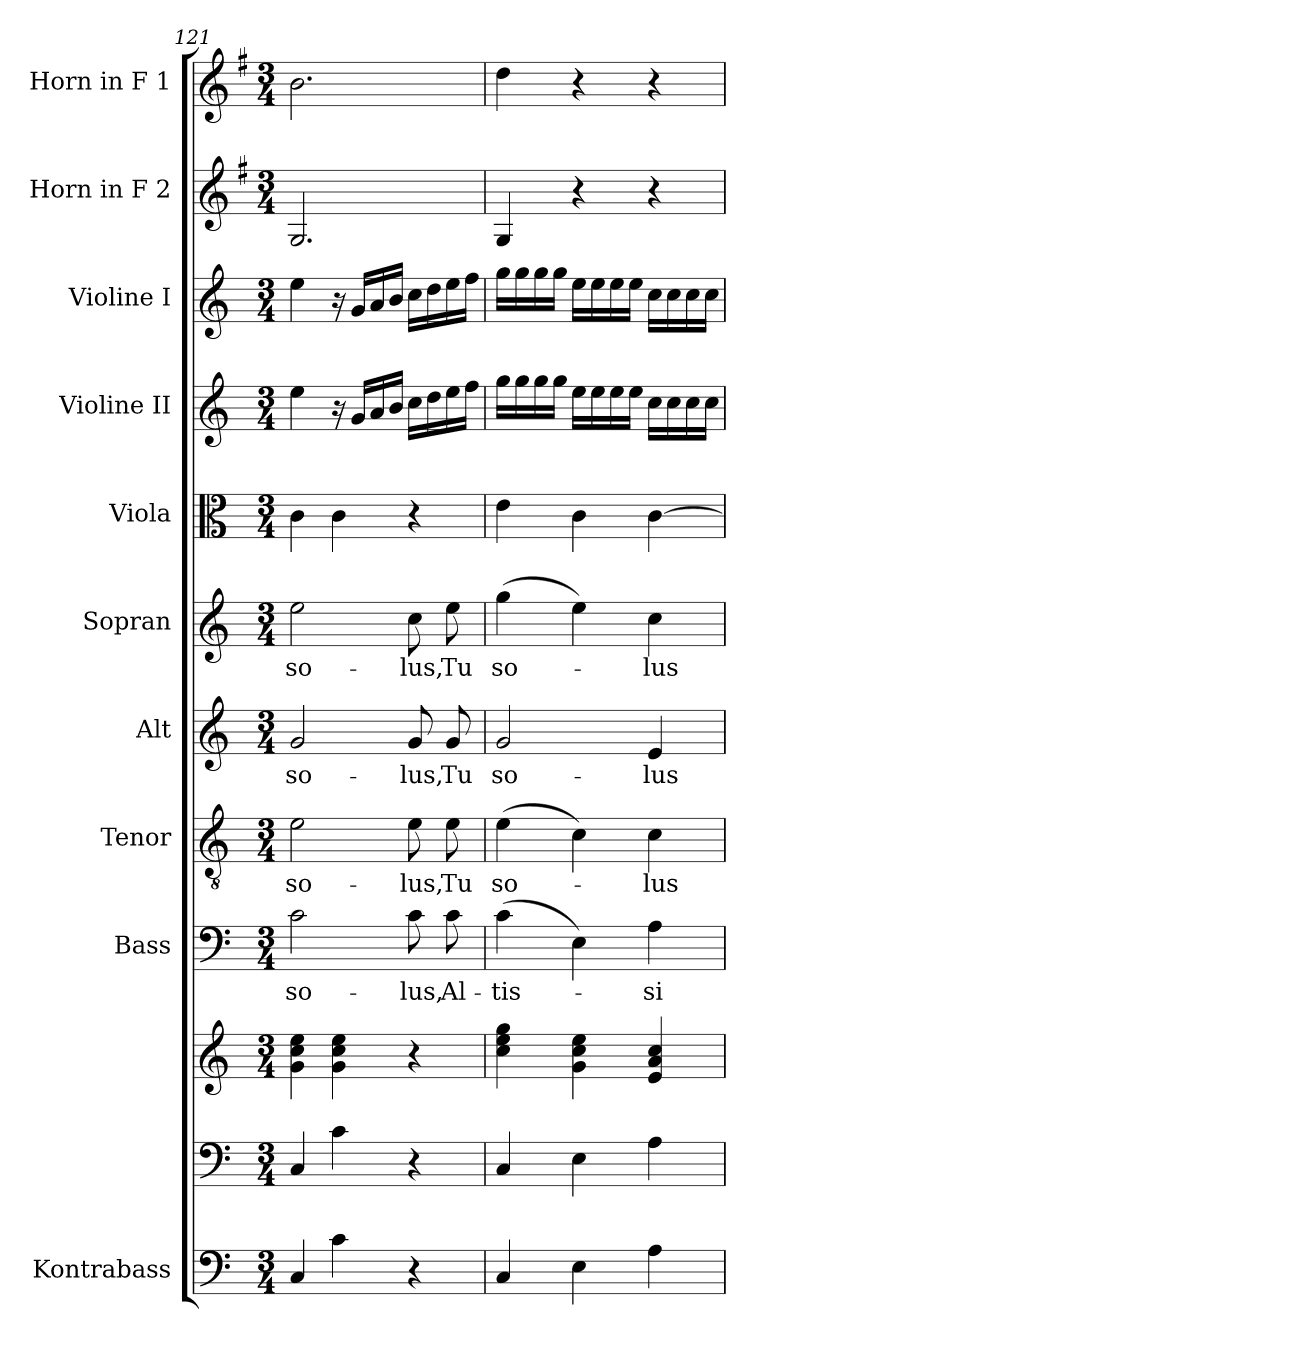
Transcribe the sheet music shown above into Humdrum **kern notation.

**kern	**kern	**kern	**kern	**text	**kern	**text	**kern	**text	**kern	**text	**kern	**kern	**kern	**kern	**kern
*part11	*part10	*part10	*part9	*part9	*part8	*part8	*part7	*part7	*part6	*part6	*part5	*part4	*part3	*part2	*part1
*staff12	*staff11	*staff10	*staff9	*staff9	*staff8	*staff8	*staff7	*staff7	*staff6	*staff6	*staff5	*staff4	*staff3	*staff2	*staff1
*I"Kontrabass	*	*	*I"Bass	*	*I"Tenor	*	*I"Alt	*	*I"Sopran	*	*I"Viola	*I"Violine II	*I"Violine I	*I"Horn in F 2	*I"Horn in F 1
*I'Kb.	*	*	*I'B	*	*I'T	*	*I'A	*	*I'S	*	*I'Vla.	*I'Vl. II	*I'Vl. I	*I'Hrn. 2	*I'Hrn. 1
*clefF4	*clefF4	*clefG2	*clefF4	*	*clefGv2	*	*clefG2	*	*clefG2	*	*clefC3	*clefG2	*clefG2	*clefG2	*clefG2
*ITrd7c12	*	*	*	*	*	*	*	*	*	*	*	*	*	*ITrd4c7	*ITrd4c7
*k[]	*k[]	*k[]	*k[]	*	*k[]	*	*k[]	*	*k[]	*	*k[]	*k[]	*k[]	*k[]	*k[]
*C:	*C:	*C:	*C:	*	*C:	*	*C:	*	*C:	*	*C:	*C:	*C:	*C:	*C:
*M3/4	*M3/4	*M3/4	*M3/4	*	*M3/4	*	*M3/4	*	*M3/4	*	*M3/4	*M3/4	*M3/4	*M3/4	*M3/4
=121	=121	=121	=121	=121	=121	=121	=121	=121	=121	=121	=121	=121	=121	=121	=121
!	!	!	!	!LO:LY:b	!	!LO:LY:b	!	!LO:LY:b	!	!LO:LY:b	!	!	!	!	!
4CC/	4C/	4g\ 4cc\ 4ee\	2c\	so-	2e\	so-	2g/	so-	2ee\	so-	4c\	4ee\	4ee\	2.C/	2.e\
4C\	4c\	4g\ 4cc\ 4ee\	.	.	.	.	.	.	.	.	4c\	16r	16r	.	.
.	.	.	.	.	.	.	.	.	.	.	.	16g/LL	16g/LL	.	.
.	.	.	.	.	.	.	.	.	.	.	.	16a/	16a/	.	.
.	.	.	.	.	.	.	.	.	.	.	.	16b/JJ	16b/JJ	.	.
!	!	!	!	!LO:LY:b	!	!LO:LY:b	!	!LO:LY:b	!	!LO:LY:b	!	!	!	!	!
4r	4r	4r	8c\	-lus,	8e\	-lus,	8g/	-lus,	8cc\	-lus,	4r	16cc\LL	16cc\LL	.	.
.	.	.	.	.	.	.	.	.	.	.	.	16dd\	16dd\	.	.
!	!	!	!	!LO:LY:b	!	!LO:LY:b	!	!LO:LY:b	!	!LO:LY:b	!	!	!	!	!
.	.	.	8c\	Al-	8e\	Tu	8g/	Tu	8ee\	Tu	.	16ee\	16ee\	.	.
.	.	.	.	.	.	.	.	.	.	.	.	16ff\JJ	16ff\JJ	.	.
!!LO:PB:g=z
=122	=122	=122	=122	=122	=122	=122	=122	=122	=122	=122	=122	=122	=122	=122	=122
!	!	!	!	!LO:LY:b	!	!LO:LY:b	!	!LO:LY:b	!	!LO:LY:b	!	!	!	!	!
4CC/	4C/	4cc\ 4ee\ 4gg\	(>4c\	-tis-	(>4e\	so-	2g/	so-	(>4gg\	so-	4e\	16gg\LL	16gg\LL	4C/	4g\
.	.	.	.	.	.	.	.	.	.	.	.	16gg\	16gg\	.	.
.	.	.	.	.	.	.	.	.	.	.	.	16gg\	16gg\	.	.
.	.	.	.	.	.	.	.	.	.	.	.	16gg\JJ	16gg\JJ	.	.
4EE\	4E\	4g\ 4cc\ 4ee\	4E\)	.	4c\)	.	.	.	4ee\)	.	4c\	16ee\LL	16ee\LL	4r	4r
.	.	.	.	.	.	.	.	.	.	.	.	16ee\	16ee\	.	.
.	.	.	.	.	.	.	.	.	.	.	.	16ee\	16ee\	.	.
.	.	.	.	.	.	.	.	.	.	.	.	16ee\JJ	16ee\JJ	.	.
!	!	!	!	!LO:LY:b	!	!LO:LY:b	!	!LO:LY:b	!	!LO:LY:b	!	!	!	!	!
4AA\	4A\	4e/ 4a/ 4cc/	4A\	-si-	4c\	-lus	4e/	-lus	4cc\	-lus	[4c\	16cc\LL	16cc\LL	4r	4r
.	.	.	.	.	.	.	.	.	.	.	.	16cc\	16cc\	.	.
.	.	.	.	.	.	.	.	.	.	.	.	16cc\	16cc\	.	.
.	.	.	.	.	.	.	.	.	.	.	.	16cc\JJ	16cc\JJ	.	.
=	=	=	=	=	=	=	=	=	=	=	=	=	=	=	=
*-	*-	*-	*-	*-	*-	*-	*-	*-	*-	*-	*-	*-	*-	*-	*-
